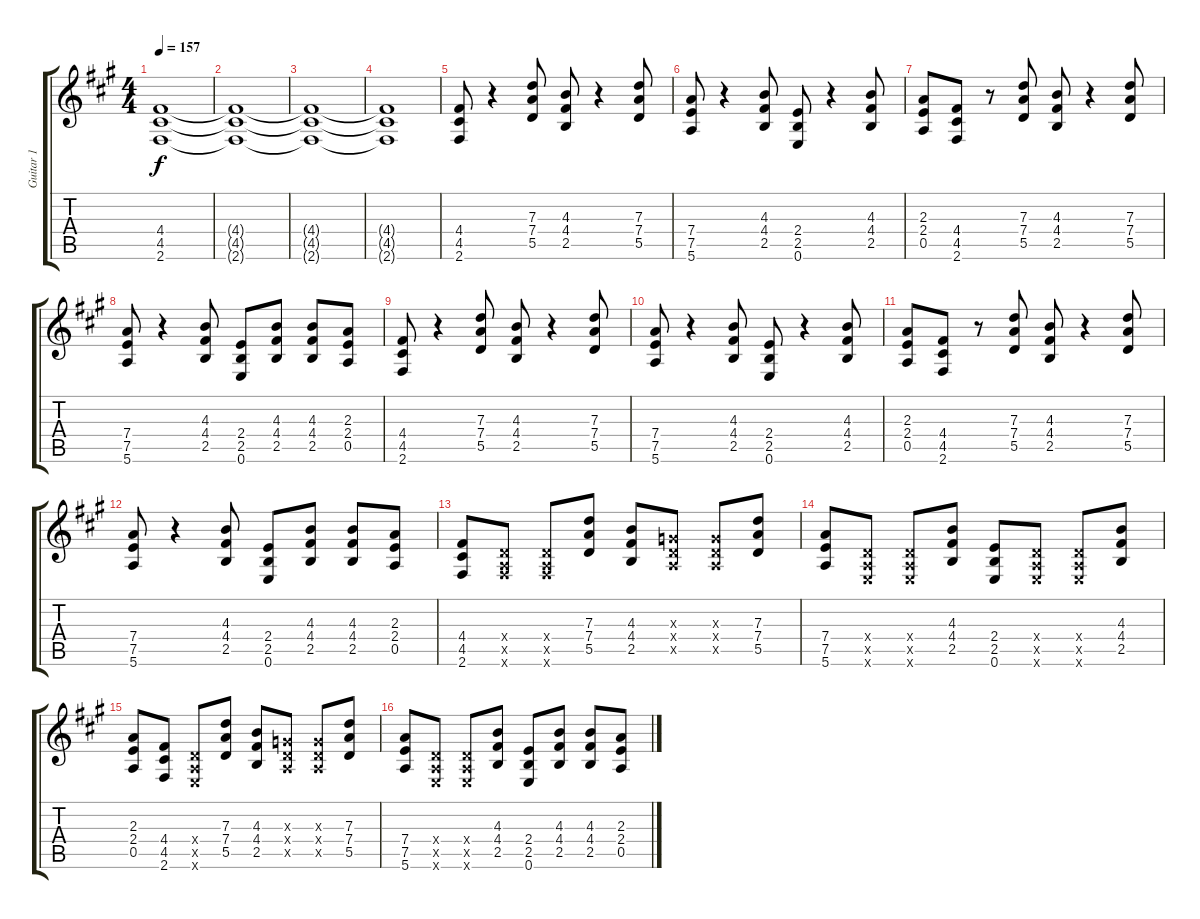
\track ("Guitar 1" "Guitar 1") {instrument distortionguitar}
\staff {score tabs}
\tuning (E4 B3 G3 D3 A2 E2) {hide}
\ts (4 4)
\tempo 157
\clef g2
\ks f#minor
(4.4 4.5 2.6).1{dy f instrument distortionguitar} |
(4.4{t} 4.5{t} 2.6{t}).1 |
(4.4{t} 4.5{t} 2.6{t}).1 |
(4.4{t} 4.5{t} 2.6{t}).1 |
(4.4 4.5 2.6).8 r.4 (7.3 7.4 5.5).8 (4.3 4.4 2.5).8 r.4 (7.3 7.4 5.5).8 |
(7.4 7.5 5.6).8 r.4 (4.3 4.4 2.5).8 (2.4 2.5 0.6).8 r.4 (4.3 4.4 2.5).8 |
(2.3 2.4 0.5).8 (4.4 4.5 2.6).8 r.8 (7.3 7.4 5.5).8 (4.3 4.4 2.5).8 r.4 (7.3 7.4 5.5).8 |
(7.4 7.5 5.6).8 r.4 (4.3 4.4 2.5).8 (2.4 2.5 0.6).8 (4.3 4.4 2.5).8 (4.3 4.4 2.5).8 (2.3 2.4 0.5).8 |
(4.4 4.5 2.6).8 r.4 (7.3 7.4 5.5).8 (4.3 4.4 2.5).8 r.4 (7.3 7.4 5.5).8 |
(7.4 7.5 5.6).8 r.4 (4.3 4.4 2.5).8 (2.4 2.5 0.6).8 r.4 (4.3 4.4 2.5).8 |
(2.3 2.4 0.5).8 (4.4 4.5 2.6).8 r.8 (7.3 7.4 5.5).8 (4.3 4.4 2.5).8 r.4 (7.3 7.4 5.5).8 |
(7.4 7.5 5.6).8 r.4 (4.3 4.4 2.5).8 (2.4 2.5 0.6).8 (4.3 4.4 2.5).8 (4.3 4.4 2.5).8 (2.3 2.4 0.5).8 |
(4.4 4.5 2.6).8 (0.4{x} 0.5{x} 2.6{x}).8 (0.4{x} 0.5{x} 2.6{x}).8 (7.3 7.4 5.5).8 (4.3 4.4 2.5).8 (0.3{x} 0.4{x} 0.5{x}).8 (0.3{x} 0.4{x} 0.5{x}).8 (7.3 7.4 5.5).8 |
(7.4 7.5 5.6).8 (0.4{x} 0.5{x} 0.6{x}).8 (0.4{x} 0.5{x} 0.6{x}).8 (4.3 4.4 2.5).8 (2.4 2.5 0.6).8 (0.4{x} 0.5{x} 0.6{x}).8 (0.4{x} 0.5{x} 0.6{x}).8 (4.3 4.4 2.5).8 |
(2.3 2.4 0.5).8 (4.4 4.5 2.6).8 (0.4{x} 0.5{x} 0.6{x}).8 (7.3 7.4 5.5).8 (4.3 4.4 2.5).8 (0.3{x} 0.4{x} 0.5{x}).8 (0.3{x} 0.4{x} 0.5{x}).8 (7.3 7.4 5.5).8 |
(7.4 7.5 5.6).8 (0.4{x} 0.5{x} 0.6{x}).8 (0.4{x} 0.5{x} 0.6{x}).8 (4.3 4.4 2.5).8 (2.4 2.5 0.6).8 (4.3 4.4 2.5).8 (4.3 4.4 2.5).8 (2.3 2.4 0.5).8
